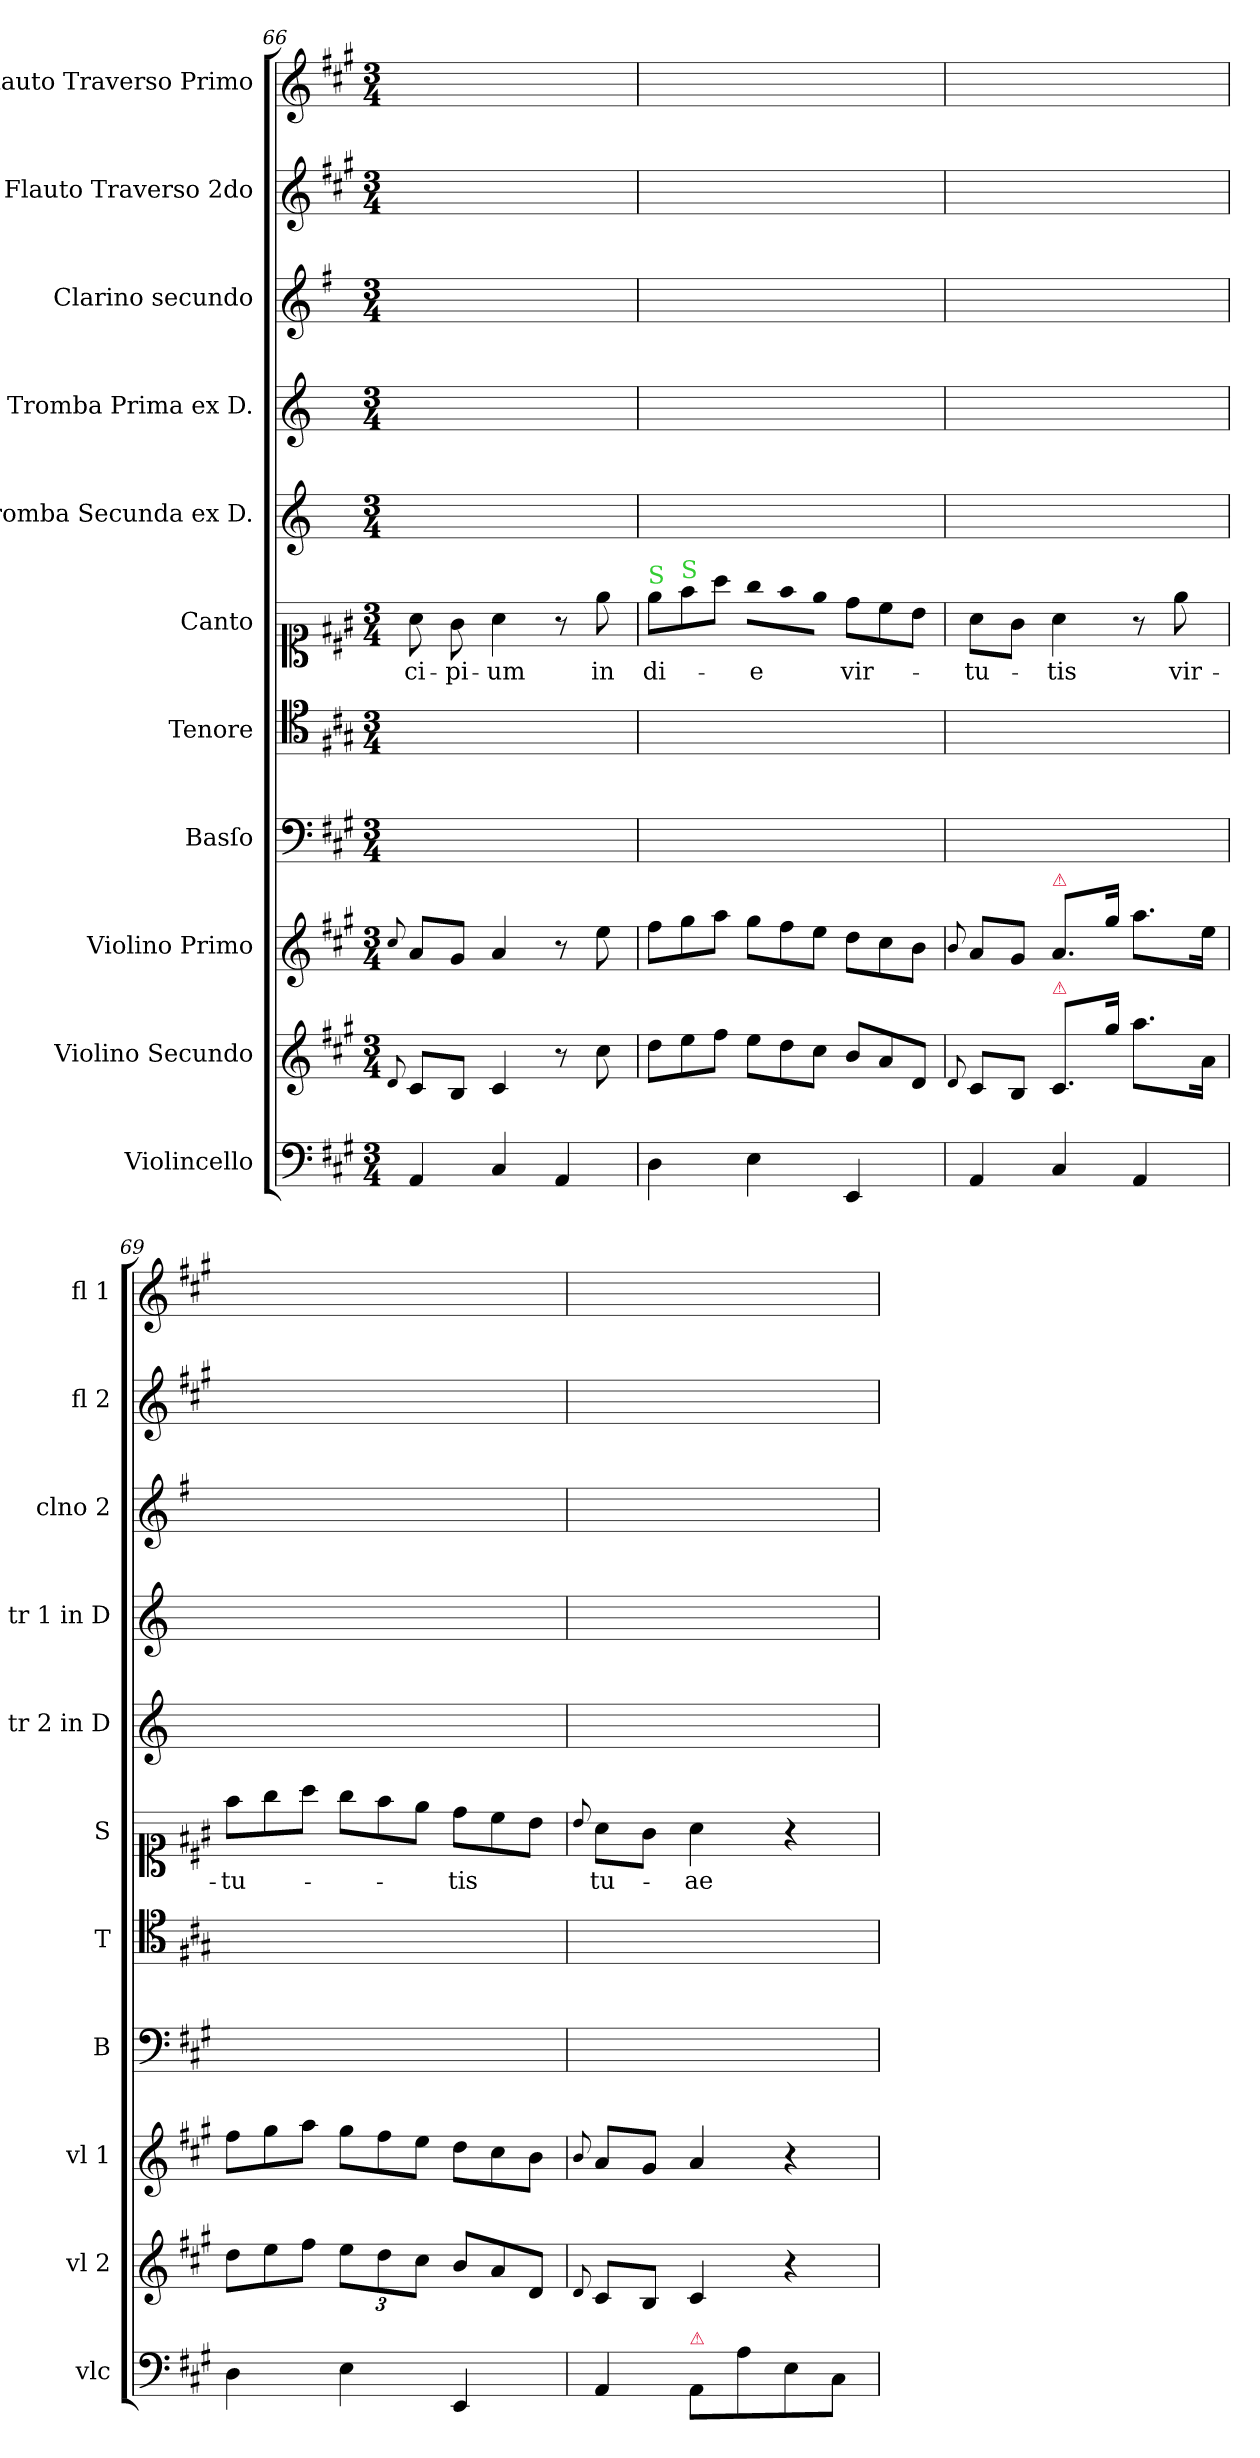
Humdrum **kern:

**kern	**kern	**kern	**kern	**kern	**kern	**text	**kern	**kern	**kern	**kern	**kern
*part11	*part10	*part9	*part8	*part7	*part6	*part6	*part5	*part4	*part3	*part2	*part1
*staff11	*staff10	*staff9	*staff8	*staff7	*staff6	*staff6	*staff5	*staff4	*staff3	*staff2	*staff1
*I"Violincello	*I"Violino Secundo	*I"Violino Primo	*I"Basſo	*I"Tenore	*I"Canto	*	*I"Tromba Secunda ex D.	*I"Tromba Prima ex D.	*I"Clarino secundo	*I"Flauto Traverso 2do	*I"Flauto Traverso Primo
*I'vlc	*I'vl 2	*I'vl 1	*I'B	*I'T	*I'S	*	*I'tr 2 in D	*I'tr 1 in D	*I'clno 2	*I'fl 2	*I'fl 1
*clefF4	*clefG2	*clefG2	*clefF4	*clefC4	*clefC1	*	*clefG2	*clefG2	*clefG2	*clefG2	*clefG2
*	*	*	*	*	*	*	*ITrd-1c-2	*ITrd-1c-2	*ITrd-1c-2	*	*
*k[f#c#g#]	*k[f#c#g#]	*k[f#c#g#]	*k[f#c#g#]	*k[f#c#g#]	*k[f#c#g#]	*	*k[f#c#]	*k[f#c#]	*k[f#c#g#]	*k[f#c#g#]	*k[f#c#g#]
*M3/4	*M3/4	*M3/4	*M3/4	*M3/4	*M3/4	*	*M3/4	*M3/4	*M3/4	*M3/4	*M3/4
=66	=66	=66	=66	=66	=66	=66	=66	=66	=66	=66	=66
.	8qqd/	8qqcc#/	.	.	.	.	.	.	.	.	.
4AA/	8c#/L	8a/L	2.ryy	2.ryy	8a\	-ci-	2.ryy	2.ryy	2.ryy	2.ryy	2.ryy
.	8B/J	8g#/J	.	.	8g#\	-pi-	.	.	.	.	.
4C#/	4c#/	4a/	.	.	4a\	-um	.	.	.	.	.
4AA/	8r	8r	.	.	8r	.	.	.	.	.	.
.	8cc#\	8ee\	.	.	8ee\	in	.	.	.	.	.
=67	=67	=67	=67	=67	=67	=67	=67	=67	=67	=67	=67
*	*Xtuplet	*Xtuplet	*	*	*Xtuplet	*	*	*	*	*	*
!	!	!	!	!	!LO:TX:a:color=limegreen:t=S	!	!	!	!	!	!
4D\	12dd\L	12ff#\L	2.ryy	2.ryy	12ee\L	di-	2.ryy	2.ryy	2.ryy	2.ryy	2.ryy
!	!	!	!	!	!LO:TX:a:color=limegreen:t=S	!	!	!	!	!	!
.	12ee\	12gg#\	.	.	12ff#\	.	.	.	.	.	.
.	12ff#\J	12aa\J	.	.	12aa\J	.	.	.	.	.	.
!	!	!	!	!	!LO:N:vis=16	!	!	!	!	!	!
4E\	12ee\L	12gg#\L	.	.	12gg#\LL	-e	.	.	.	.	.
!	!	!	!	!	!LO:N:vis=16	!	!	!	!	!	!
.	12dd\	12ff#\	.	.	12ff#\	.	.	.	.	.	.
!	!	!	!	!	!LO:N:vis=16	!	!	!	!	!	!
.	12cc#\J	12ee\J	.	.	12ee\JJ	.	.	.	.	.	.
4EE/	12b/L	12dd\L	.	.	12dd\L	vir-	.	.	.	.	.
.	12a/	12cc#\	.	.	12cc#\	.	.	.	.	.	.
.	12d/J	12b\J	.	.	12b\J	.	.	.	.	.	.
=68	=68	=68	=68	=68	=68	=68	=68	=68	=68	=68	=68
.	8qqd/	8qqb/	.	.	.	.	.	.	.	.	.
4AA/	8c#/L	8a/L	2.ryy	2.ryy	8a\L	-tu-	2.ryy	2.ryy	2.ryy	2.ryy	2.ryy
.	8B/J	8g#/J	.	.	8g#\J	.	.	.	.	.	.
!	!	!LO:TX:a:color=crimson:t=⚠	!	!	!	!	!	!	!	!	!
!	!LO:TX:a:color=crimson:t=⚠	!	!	!	!	!	!	!	!	!	!
4C#/	8.c#/L	8.a/L	.	.	4a\	-tis	.	.	.	.	.
.	16gg#\Jk	16gg#\Jk	.	.	.	.	.	.	.	.	.
4AA/	8.aa\L	8.aa\L	.	.	8r	.	.	.	.	.	.
.	.	.	.	.	8ee\	vir-	.	.	.	.	.
.	16a\Jk	16ee\Jk	.	.	.	.	.	.	.	.	.
=69	=69	=69	=69	=69	=69	=69	=69	=69	=69	=69	=69
4D\	12dd\L	12ff#\L	2.ryy	2.ryy	12ff#\L	-tu-	2.ryy	2.ryy	2.ryy	2.ryy	2.ryy
.	12ee\	12gg#\	.	.	12gg#\	.	.	.	.	.	.
.	12ff#\J	12aa\J	.	.	12aa\J	.	.	.	.	.	.
*	*tuplet	*	*	*	*	*	*	*	*	*	*
4E\	12ee\L	12gg#\L	.	.	12gg#\L	.	.	.	.	.	.
.	12dd\	12ff#\	.	.	12ff#\	.	.	.	.	.	.
.	12cc#\J	12ee\J	.	.	12ee\J	.	.	.	.	.	.
*	*Xtuplet	*	*	*	*	*	*	*	*	*	*
4EE/	12b/L	12dd\L	.	.	12dd\L	-tis	.	.	.	.	.
.	12a/	12cc#\	.	.	12cc#\	.	.	.	.	.	.
.	12d/J	12b\J	.	.	12b\J	.	.	.	.	.	.
=70	=70	=70	=70	=70	=70	=70	=70	=70	=70	=70	=70
.	8qqd/	8qqb/	.	.	8qqb/	.	.	.	.	.	.
4AA/	8c#/L	8a/L	2.ryy	2.ryy	8a\L	tu-	2.ryy	2.ryy	2.ryy	2.ryy	2.ryy
.	8B/J	8g#/J	.	.	8g#\J	.	.	.	.	.	.
!LO:TX:a:color=crimson:t=⚠	!	!	!	!	!	!	!	!	!	!	!
8AA/L	4c#/	4a/	.	.	4a\	-ae	.	.	.	.	.
8A\	.	.	.	.	.	.	.	.	.	.	.
8E\	4r	4r	.	.	4r	.	.	.	.	.	.
8C#\J	.	.	.	.	.	.	.	.	.	.	.
=	=	=	=	=	=	=	=	=	=	=	=
*-	*-	*-	*-	*-	*-	*-	*-	*-	*-	*-	*-
